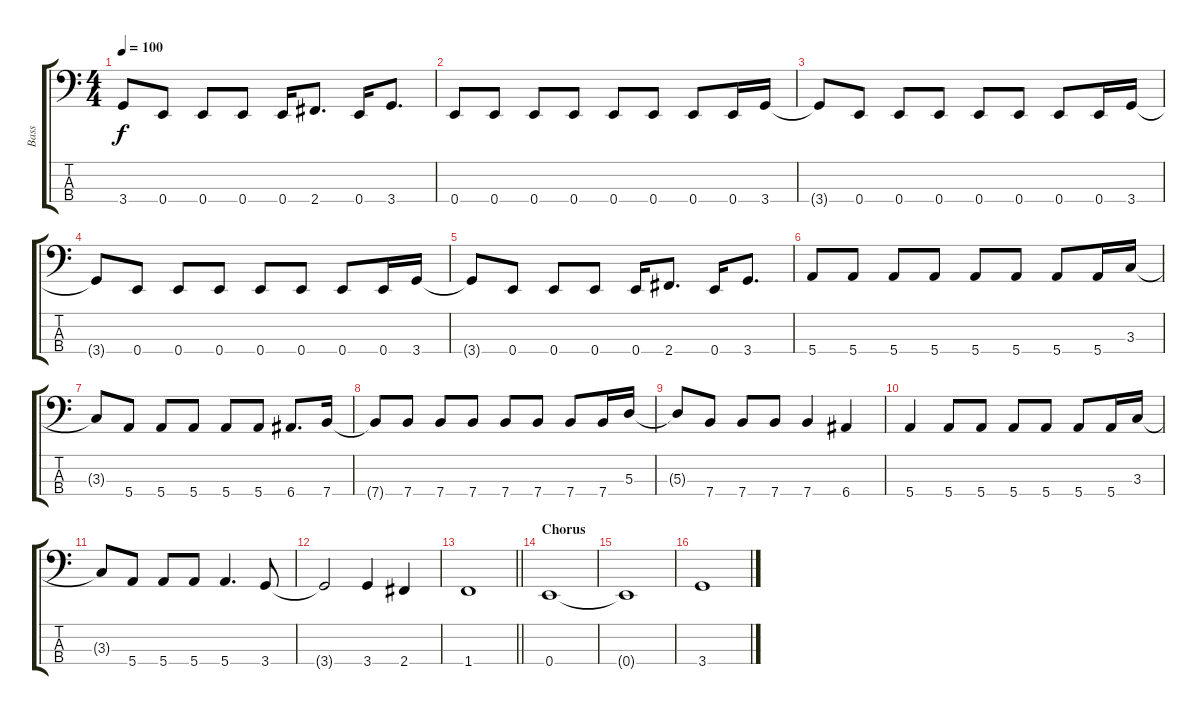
\track ("Bass" "Bass") {instrument electricbasspick}
\staff {score tabs}
\tuning (G2 D2 A1 E1) {hide}
\ts (4 4)
\tempo 100
\clef f4
\ks c
3.4{t}.8{dy f} 0.4.8 0.4.8 0.4.8 0.4.16 2.4.8{d} 0.4.16 3.4.8{d} |
0.4.8 0.4.8 0.4.8 0.4.8 0.4.8 0.4.8 0.4.8 0.4.16 3.4.16 |
3.4{t}.8 0.4.8 0.4.8 0.4.8 0.4.8 0.4.8 0.4.8 0.4.16 3.4.16 |
3.4{t}.8 0.4.8 0.4.8 0.4.8 0.4.8 0.4.8 0.4.8 0.4.16 3.4.16 |
3.4{t}.8 0.4.8 0.4.8 0.4.8 0.4.16 2.4.8{d} 0.4.16 3.4.8{d} |
5.4.8 5.4.8 5.4.8 5.4.8 5.4.8 5.4.8 5.4.8 5.4.16 3.3.16 |
3.3{t}.8 5.4.8 5.4.8 5.4.8 5.4.8 5.4.8 6.4.8{d} 7.4.16 |
7.4{t}.8 7.4.8 7.4.8 7.4.8 7.4.8 7.4.8 7.4.8 7.4.16 5.3.16 |
5.3{t}.8 7.4.8 7.4.8 7.4.8 7.4.4 6.4.4 |
5.4.4 5.4.8 5.4.8 5.4.8 5.4.8 5.4.8 5.4.16 3.3.16 |
3.3{t}.8 5.4.8 5.4.8 5.4.8 5.4.4{d} 3.4.8 |
3.4{t}.2 3.4.4 2.4.4 |
\barLineRight lightlight
1.4.1 |
\section ("" "Chorus")
0.4.1 |
0.4{t}.1 |
3.4.1
